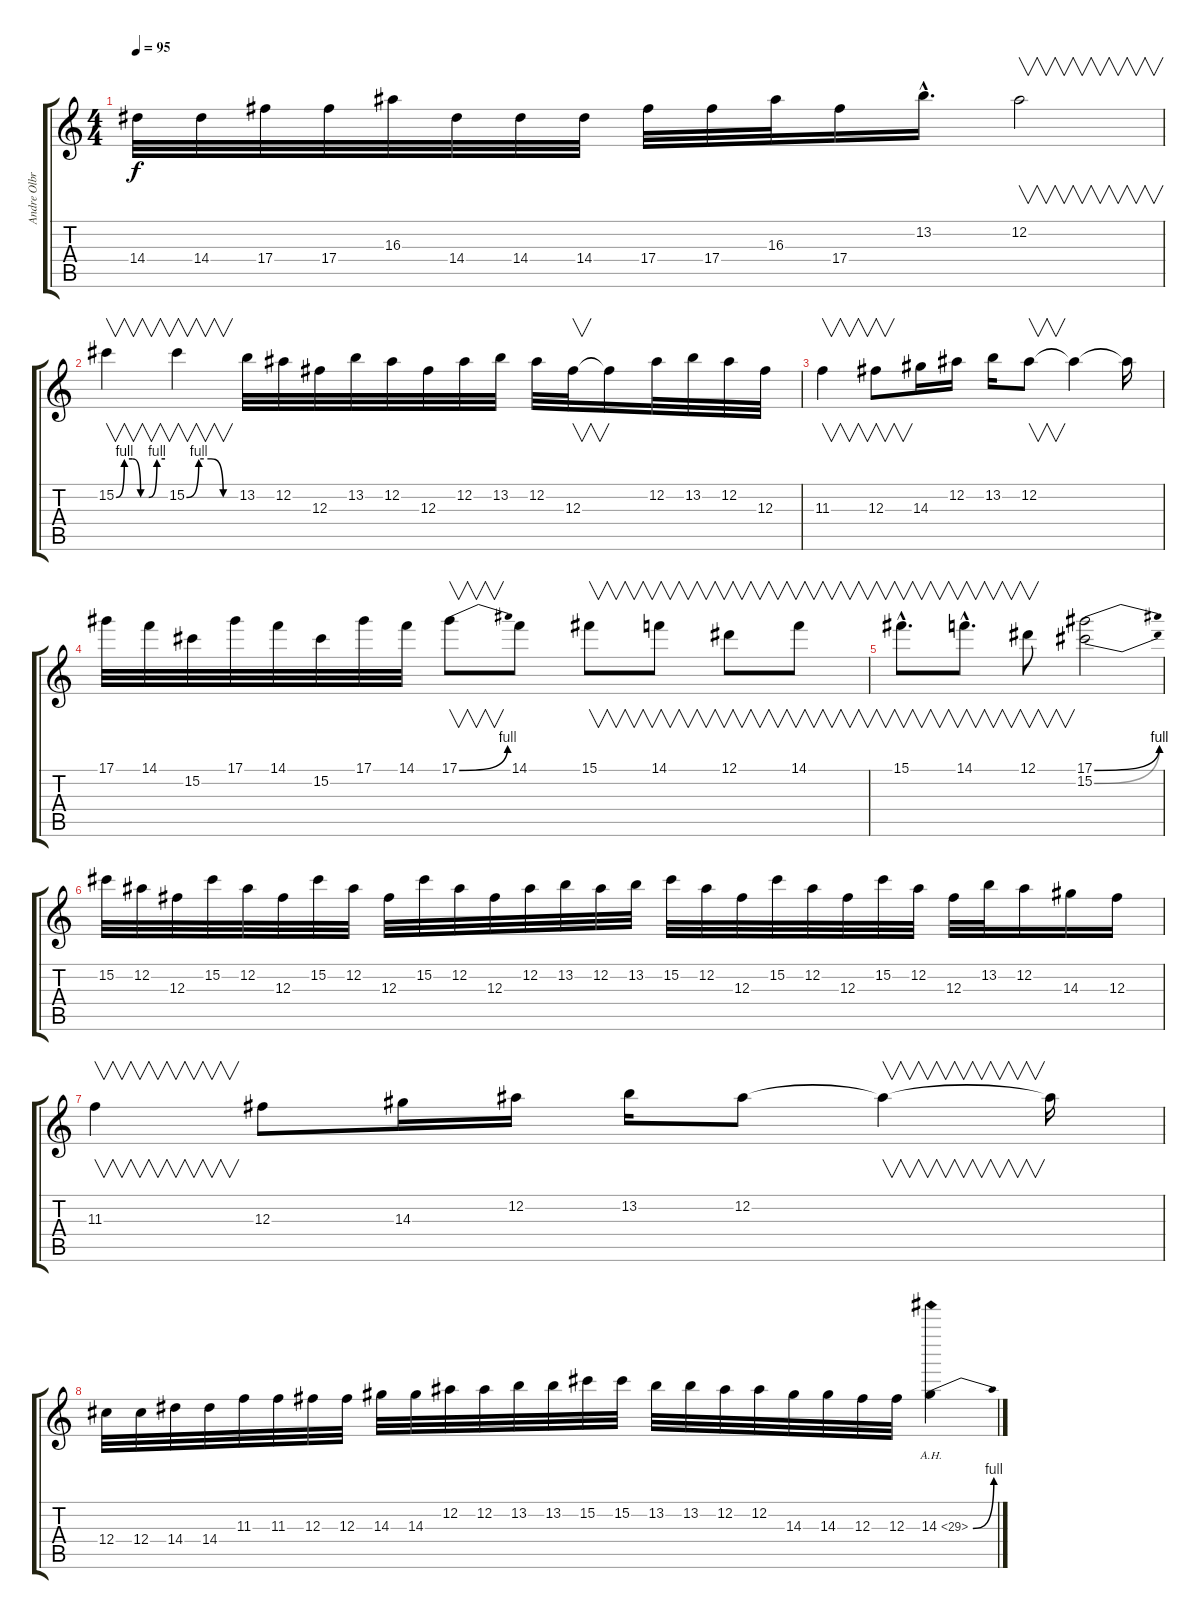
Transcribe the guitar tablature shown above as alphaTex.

\track ("Andre Olbrich" "Andre Olbr") {instrument overdrivenguitar}
\staff {score tabs}
\tuning (Eb4 Bb3 Gb3 Db3 Ab2 Eb2) {hide}
\ts (4 4)
\tempo 95
\clef g2
\ks c
14.4.32{dy f} 14.4.32 17.4.32 17.4.32 16.3.32 14.4.32 14.4.32 14.4.32 17.4.32 17.4.32 16.3.32 17.4.16 13.2{hac}.16{d} 12.2.2{v} |
15.2{be (custom 0 0 10 4 20 4 30 0 40 0 50 4 60 4)}.4{v} 15.2{be (custom 0 0 15 4 30 4 45 0 60 0)}.4{v} 13.2.32 12.2.32 12.3.32 13.2.32 12.2.32 12.3.32 12.2.32 13.2.32 12.2.32 12.3.32{v} 12.3{t}.16 12.2.32 13.2.32 12.2.32 12.3.32 |
11.3.4{v} 12.3.8{v} 14.3.16 12.2.16 13.2.16 12.2.8{v} 12.2{t}.4 12.2{t}.16 |
17.1.32 14.1.32 15.2.32 17.1.32 14.1.32 15.2.32 17.1.32 14.1.32 17.1{be (bend 0 0 60 4)}.8{v} 14.1.8 15.1.8{v} 14.1.8{v} 12.1.8{v} 14.1.8{v} |
15.1{hac}.8{v d} 14.1{hac}.8{v d} 12.1.8{v} (17.1{be (bend 0 0 60 4)} 15.2{be (bend 0 0 60 4)}).2 |
15.2.32 12.2.32 12.3.32 15.2.32 12.2.32 12.3.32 15.2.32 12.2.32 12.3.32 15.2.32 12.2.32 12.3.32 12.2.32 13.2.32 12.2.32 13.2.32 15.2.32 12.2.32 12.3.32 15.2.32 12.2.32 12.3.32 15.2.32 12.2.32 12.3.32 13.2.32 12.2.16 14.3.16 12.3.16 |
11.3.4{v} 12.3.8 14.3.16 12.2.16 13.2.16 12.2.8 12.2{t}.4{v} 12.2{t}.16 |
12.4.32 12.4.32 14.4.32 14.4.32 11.3.32 11.3.32 12.3.32 12.3.32 14.3.32 14.3.32 12.2.32 12.2.32 13.2.32 13.2.32 15.2.32 15.2.32 13.2.32 13.2.32 12.2.32 12.2.32 14.3.32 14.3.32 12.3.32 12.3.32 14.3{be (bend 0 0 60 4) ah 15}.4
